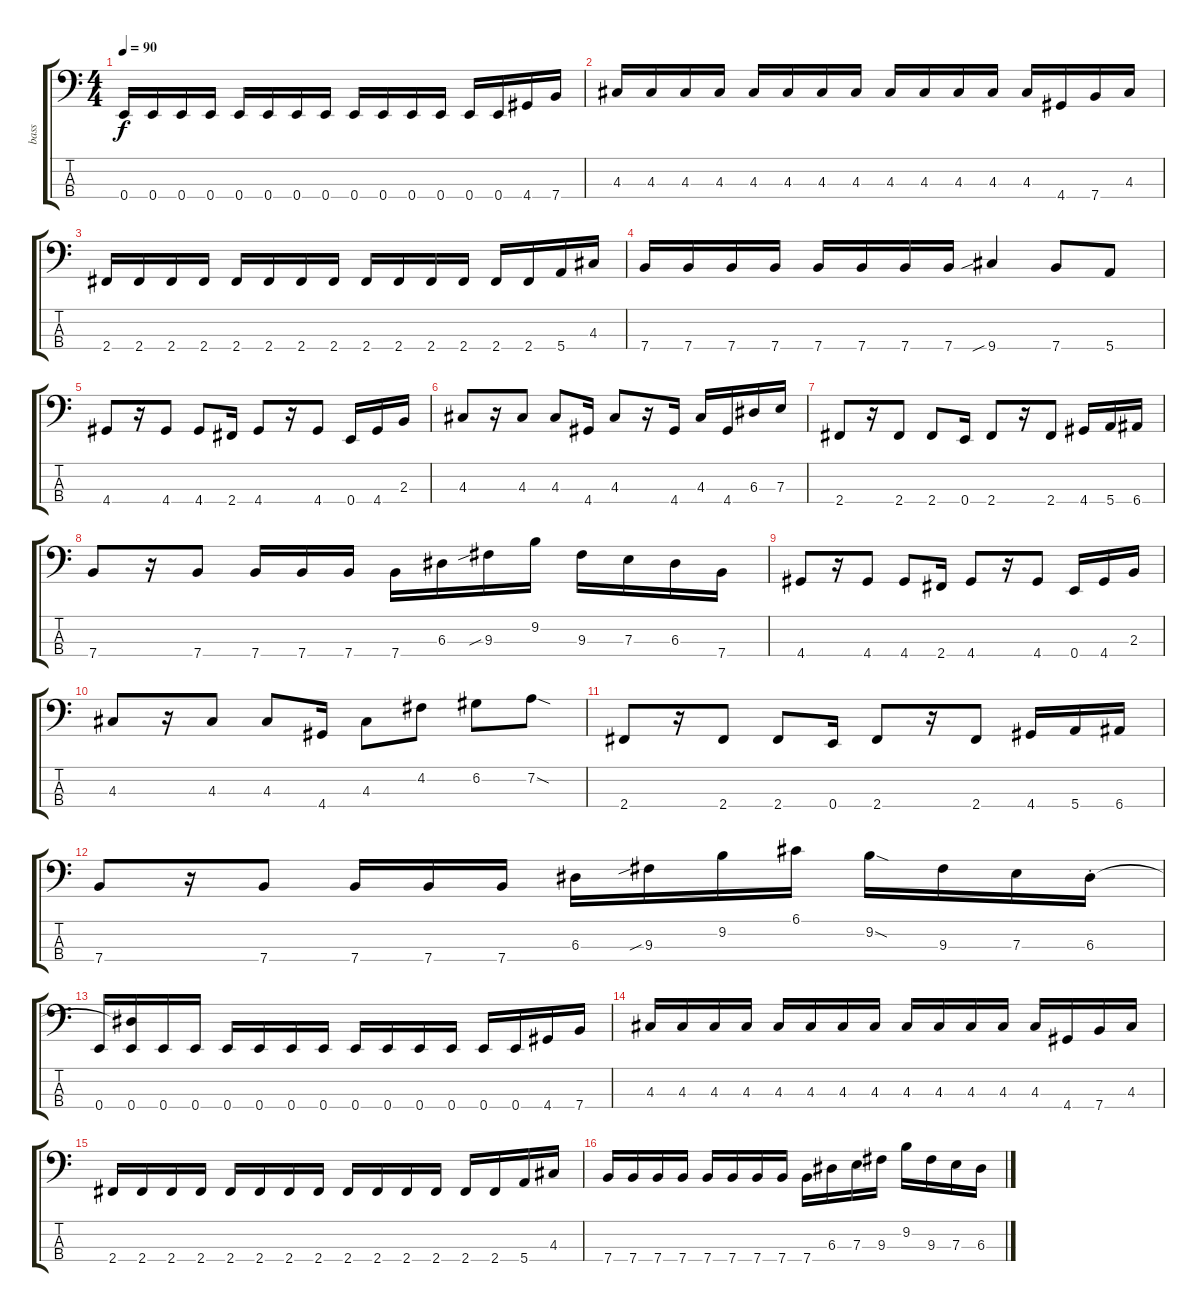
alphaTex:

\track ("bass" "bass") {instrument electricbassfinger}
\staff {score tabs}
\tuning (G2 D2 A1 E1) {hide}
\ts (4 4)
\tempo 90
\clef f4
\ks c
0.4.16{dy f} 0.4.16 0.4.16 0.4.16 0.4.16 0.4.16 0.4.16 0.4.16 0.4.16 0.4.16 0.4.16 0.4.16 0.4.16 0.4.16 4.4.16 7.4.16 |
4.3.16 4.3.16 4.3.16 4.3.16 4.3.16 4.3.16 4.3.16 4.3.16 4.3.16 4.3.16 4.3.16 4.3.16 4.3.16 4.4.16 7.4.16 4.3.16 |
2.4.16 2.4.16 2.4.16 2.4.16 2.4.16 2.4.16 2.4.16 2.4.16 2.4.16 2.4.16 2.4.16 2.4.16 2.4.16 2.4.16 5.4.16 4.3.16 |
7.4.16 7.4.16 7.4.16 7.4.16 7.4.16 7.4.16 7.4.16 7.4.16 9.4{sib}.4 7.4.8 5.4.8 |
4.4.8 r.16 4.4.8 4.4.8 2.4.16 4.4.8 r.16 4.4.8 0.4.16 4.4.16 2.3.16 |
4.3.8 r.16 4.3.8 4.3.8 4.4.16 4.3.8 r.16 4.4.16 4.3.16 4.4.16 6.3.16 7.3.16 |
2.4.8 r.16 2.4.8 2.4.8 0.4.16 2.4.8 r.16 2.4.8 4.4.16 5.4.16 6.4.16 |
7.4.8 r.16 7.4.8 7.4.16 7.4.16 7.4.16 7.4.16 6.3.16 9.3{sib}.16 9.2.16 9.3.16 7.3.16 6.3.16 7.4.16 |
4.4.8 r.16 4.4.8 4.4.8 2.4.16 4.4.8 r.16 4.4.8 0.4.16 4.4.16 2.3.16 |
4.3.8 r.16 4.3.8 4.3.8 4.4.16 4.3.8 4.2.8 6.2.8 7.2{sod}.8 |
2.4.8 r.16 2.4.8 2.4.8 0.4.16 2.4.8 r.16 2.4.8 4.4.16 5.4.16 6.4.16 |
7.4.8 r.16 7.4.8 7.4.16 7.4.16 7.4.16 6.3.16 9.3{sib}.16 9.2.16 6.1.16 9.2{sod}.16 9.3.16 7.3.16 6.3{st}.16 |
0.4.16 (6.3{t} 0.4).16 0.4.16 0.4.16 0.4.16 0.4.16 0.4.16 0.4.16 0.4.16 0.4.16 0.4.16 0.4.16 0.4.16 0.4.16 4.4.16 7.4.16 |
4.3.16 4.3.16 4.3.16 4.3.16 4.3.16 4.3.16 4.3.16 4.3.16 4.3.16 4.3.16 4.3.16 4.3.16 4.3.16 4.4.16 7.4.16 4.3.16 |
2.4.16 2.4.16 2.4.16 2.4.16 2.4.16 2.4.16 2.4.16 2.4.16 2.4.16 2.4.16 2.4.16 2.4.16 2.4.16 2.4.16 5.4.16 4.3.16 |
7.4.16 7.4.16 7.4.16 7.4.16 7.4.16 7.4.16 7.4.16 7.4.16 7.4.16 6.3.16 7.3.16 9.3.16 9.2.16 9.3.16 7.3.16 6.3.16
